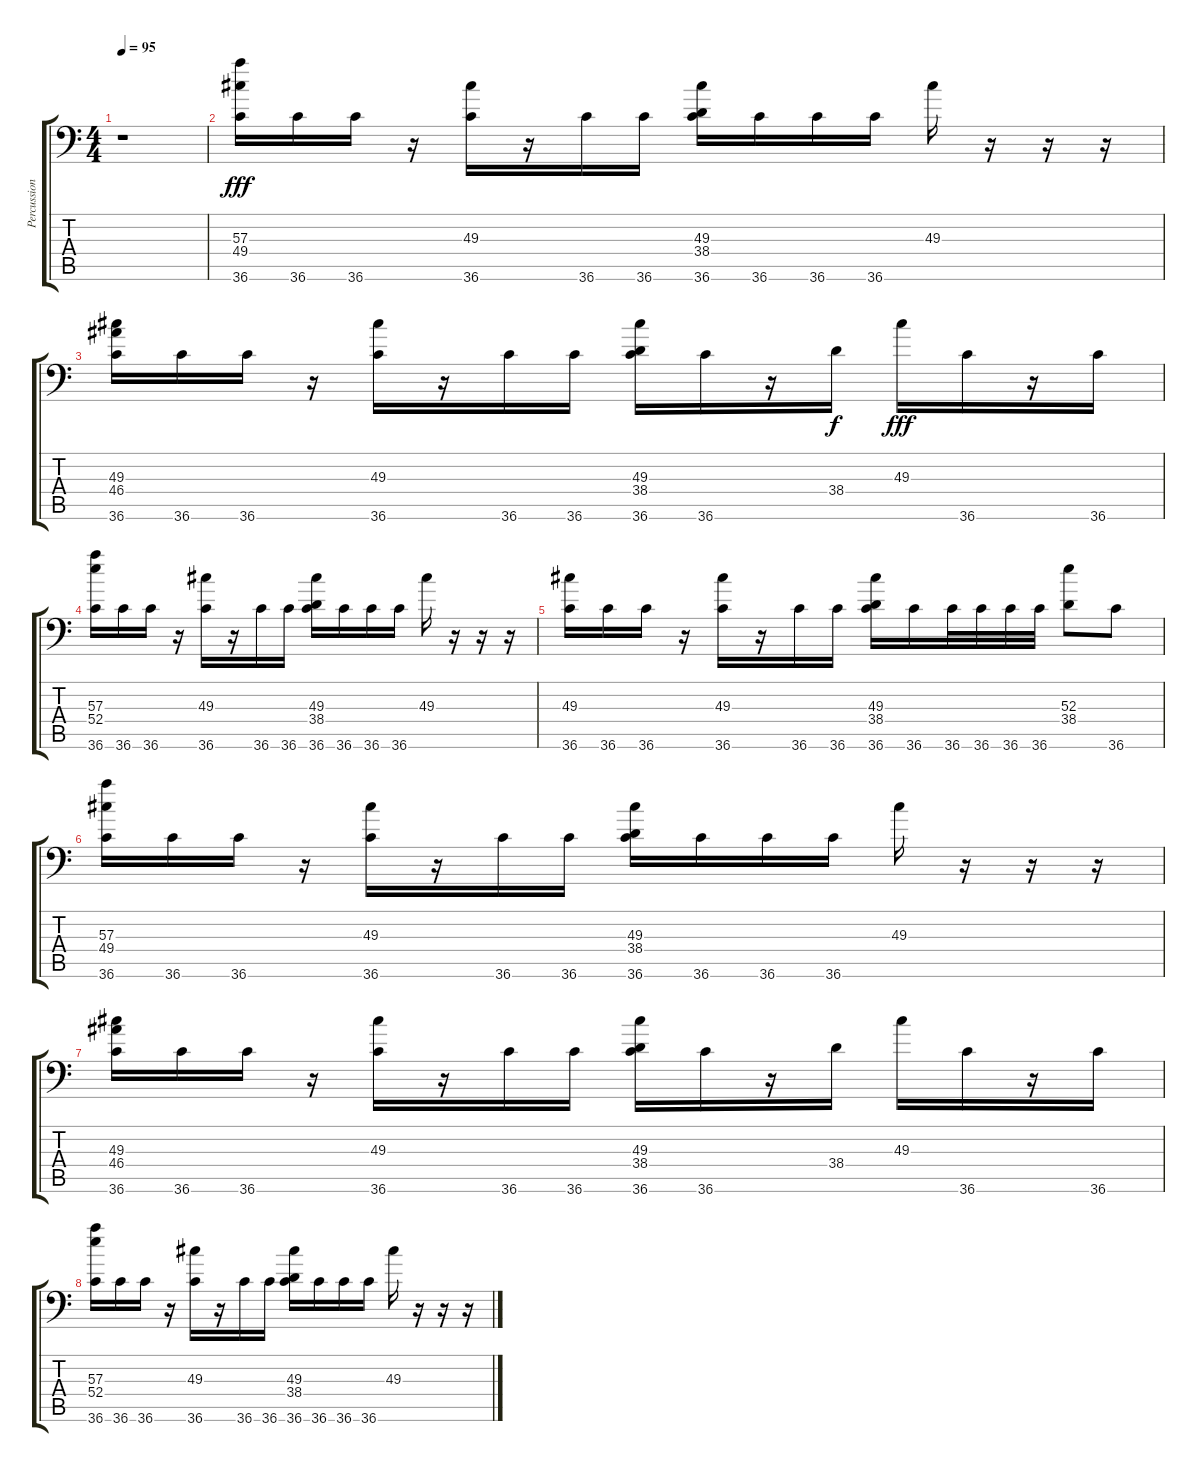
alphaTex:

\track ("Percussion" "Percussion") {instrument acousticgrandpiano}
\staff {score tabs}
\tuning (C-1 C-1 C-1 C-1 C-1 C-1) {hide}
\ts (4 4)
\tempo 95
\clef f4
\ks c
r.1{dy fff} |
(57.3 49.4 36.6).16 36.6.16 36.6.16 r.16 (49.3 36.6).16 r.16 36.6.16 36.6.16 (49.3 38.4 36.6).16 36.6.16 36.6.16 36.6.16 49.3.16 r.16 r.16 r.16 |
(49.3 46.4 36.6).16 36.6.16 36.6.16 r.16 (49.3 36.6).16 r.16 36.6.16 36.6.16 (49.3 38.4 36.6).16 36.6.16 r.16 38.4.16{dy f} 49.3.16{dy fff} 36.6.16 r.16 36.6.16 |
(57.3 52.4 36.6).16 36.6.16 36.6.16 r.16 (49.3 36.6).16 r.16 36.6.16 36.6.16 (49.3 38.4 36.6).16 36.6.16 36.6.16 36.6.16 49.3.16 r.16 r.16 r.16 |
(49.3 36.6).16 36.6.16 36.6.16 r.16 (49.3 36.6).16 r.16 36.6.16 36.6.16 (49.3 38.4 36.6).16 36.6.16 36.6.32 36.6.32 36.6.32 36.6.32 (52.3 38.4).8 36.6.8 |
(57.3 49.4 36.6).16 36.6.16 36.6.16 r.16 (49.3 36.6).16 r.16 36.6.16 36.6.16 (49.3 38.4 36.6).16 36.6.16 36.6.16 36.6.16 49.3.16 r.16 r.16 r.16 |
(49.3 46.4 36.6).16 36.6.16 36.6.16 r.16 (49.3 36.6).16 r.16 36.6.16 36.6.16 (49.3 38.4 36.6).16 36.6.16 r.16 38.4.16 49.3.16 36.6.16 r.16 36.6.16 |
(57.3 52.4 36.6).16 36.6.16 36.6.16 r.16 (49.3 36.6).16 r.16 36.6.16 36.6.16 (49.3 38.4 36.6).16 36.6.16 36.6.16 36.6.16 49.3.16 r.16 r.16 r.16
